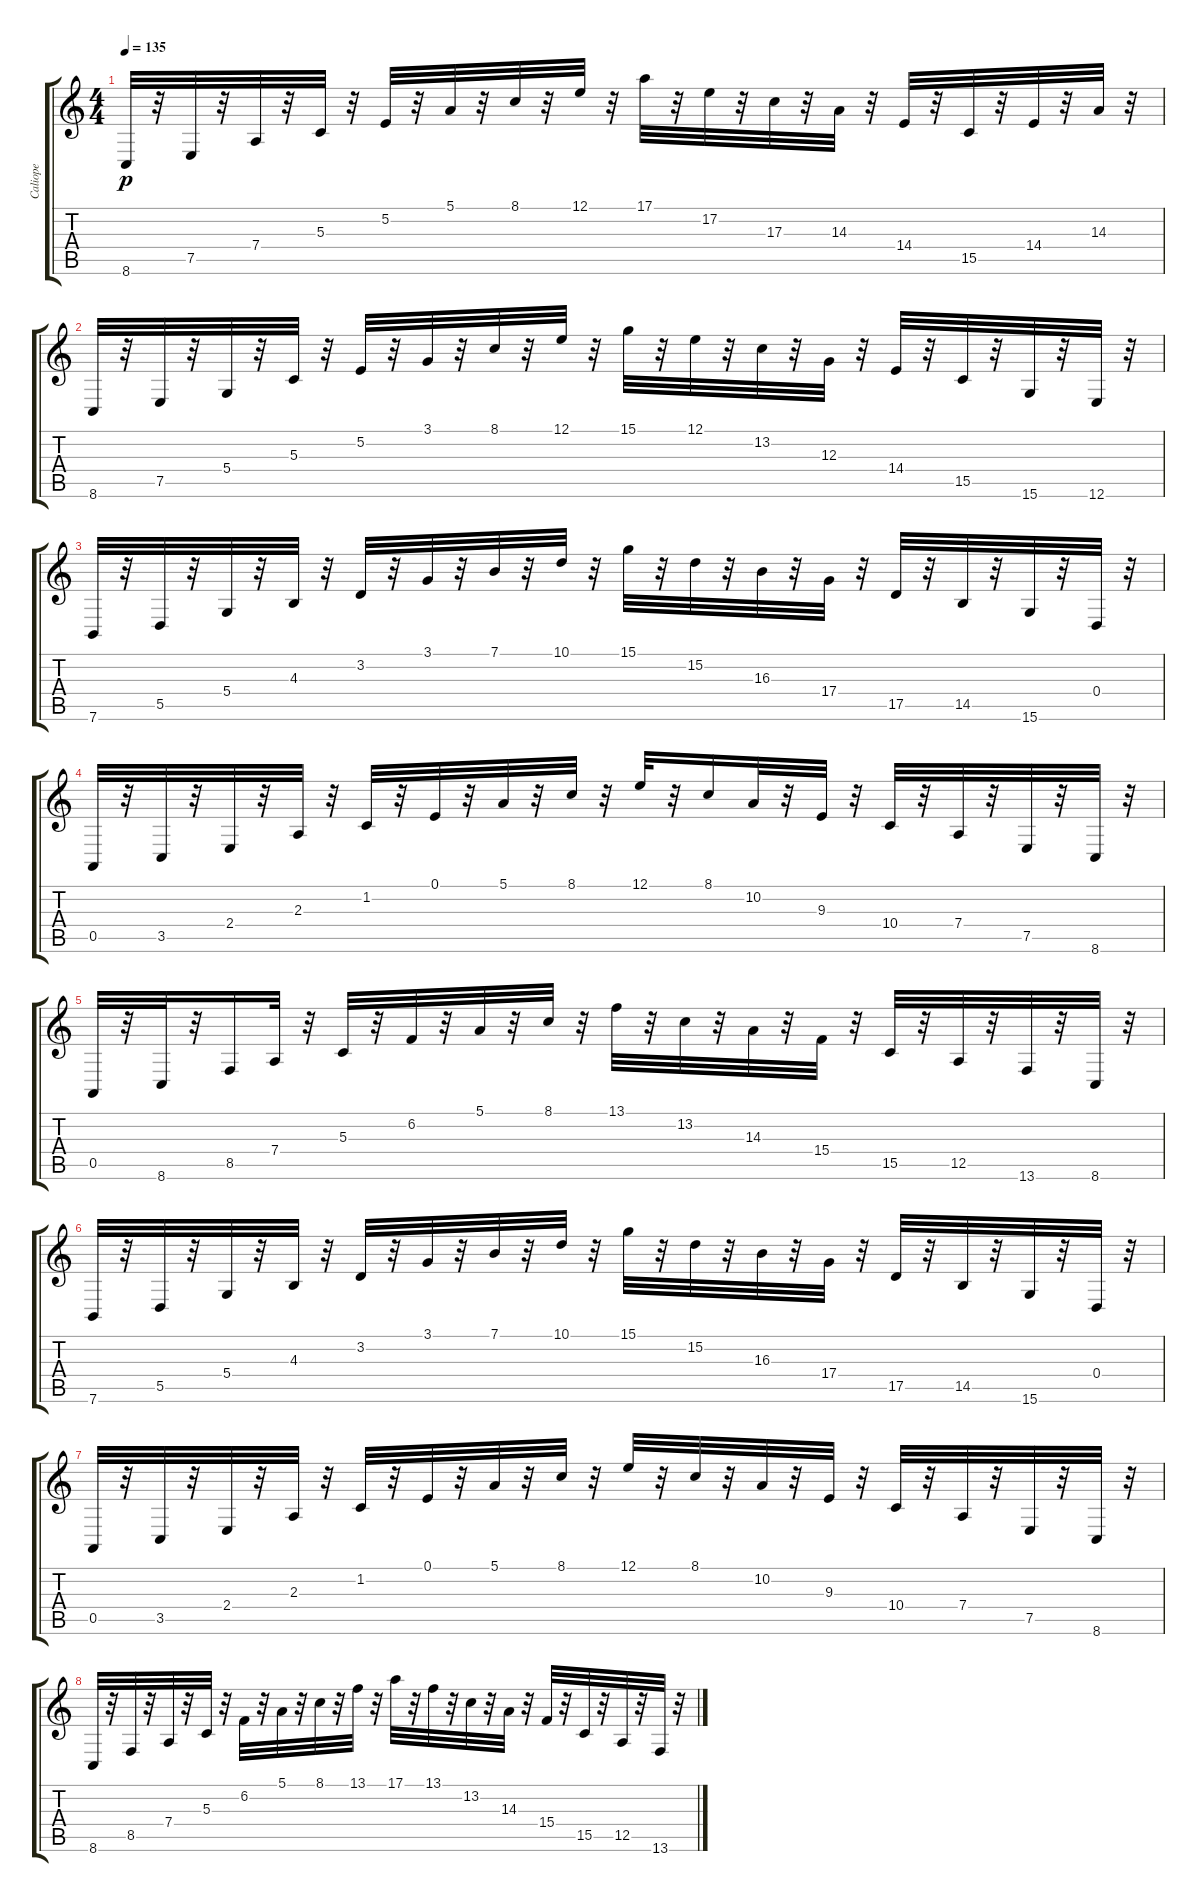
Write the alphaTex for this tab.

\track ("Caliope" "Caliope") {instrument lead3calliope}
\staff {score tabs}
\tuning (E4 B3 G3 D3 A2 E2) {hide}
\ts (4 4)
\tempo 135
\clef g2
\ks c
8.6.32{dy p} r.32 7.5.32 r.32 7.4.32 r.32 5.3.32 r.32 5.2.32 r.32 5.1.32 r.32 8.1.32 r.32 12.1.32 r.32 17.1.32 r.32 17.2.32 r.32 17.3.32 r.32 14.3.32 r.32 14.4.32 r.32 15.5.32 r.32 14.4.32 r.32 14.3.32 r.32 |
8.6.32 r.32 7.5.32 r.32 5.4.32 r.32 5.3.32 r.32 5.2.32 r.32 3.1.32 r.32 8.1.32 r.32 12.1.32 r.32 15.1.32 r.32 12.1.32 r.32 13.2.32 r.32 12.3.32 r.32 14.4.32 r.32 15.5.32 r.32 15.6.32 r.32 12.6.32 r.32 |
7.6.32 r.32 5.5.32 r.32 5.4.32 r.32 4.3.32 r.32 3.2.32 r.32 3.1.32 r.32 7.1.32 r.32 10.1.32 r.32 15.1.32 r.32 15.2.32 r.32 16.3.32 r.32 17.4.32 r.32 17.5.32 r.32 14.5.32 r.32 15.6.32 r.32 0.4.32 r.32 |
0.5.32 r.32 3.5.32 r.32 2.4.32 r.32 2.3.32 r.32 1.2.32 r.32 0.1.32 r.32 5.1.32 r.32 8.1.32 r.32 12.1.32 r.32 8.1.16 10.2.32 r.32 9.3.32 r.32 10.4.32 r.32 7.4.32 r.32 7.5.32 r.32 8.6.32 r.32 |
0.5.32 r.32 8.6.32 r.32 8.5.16 7.4.32 r.32 5.3.32 r.32 6.2.32 r.32 5.1.32 r.32 8.1.32 r.32 13.1.32 r.32 13.2.32 r.32 14.3.32 r.32 15.4.32 r.32 15.5.32 r.32 12.5.32 r.32 13.6.32 r.32 8.6.32 r.32 |
7.6.32 r.32 5.5.32 r.32 5.4.32 r.32 4.3.32 r.32 3.2.32 r.32 3.1.32 r.32 7.1.32 r.32 10.1.32 r.32 15.1.32 r.32 15.2.32 r.32 16.3.32 r.32 17.4.32 r.32 17.5.32 r.32 14.5.32 r.32 15.6.32 r.32 0.4.32 r.32 |
0.5.32 r.32 3.5.32 r.32 2.4.32 r.32 2.3.32 r.32 1.2.32 r.32 0.1.32 r.32 5.1.32 r.32 8.1.32 r.32 12.1.32 r.32 8.1.32 r.32 10.2.32 r.32 9.3.32 r.32 10.4.32 r.32 7.4.32 r.32 7.5.32 r.32 8.6.32 r.32 |
8.6.32 r.32 8.5.32 r.32 7.4.32 r.32 5.3.32 r.32 6.2.32 r.32 5.1.32 r.32 8.1.32 r.32 13.1.32 r.32 17.1.32 r.32 13.1.32 r.32 13.2.32 r.32 14.3.32 r.32 15.4.32 r.32 15.5.32 r.32 12.5.32 r.32 13.6.32 r.32
